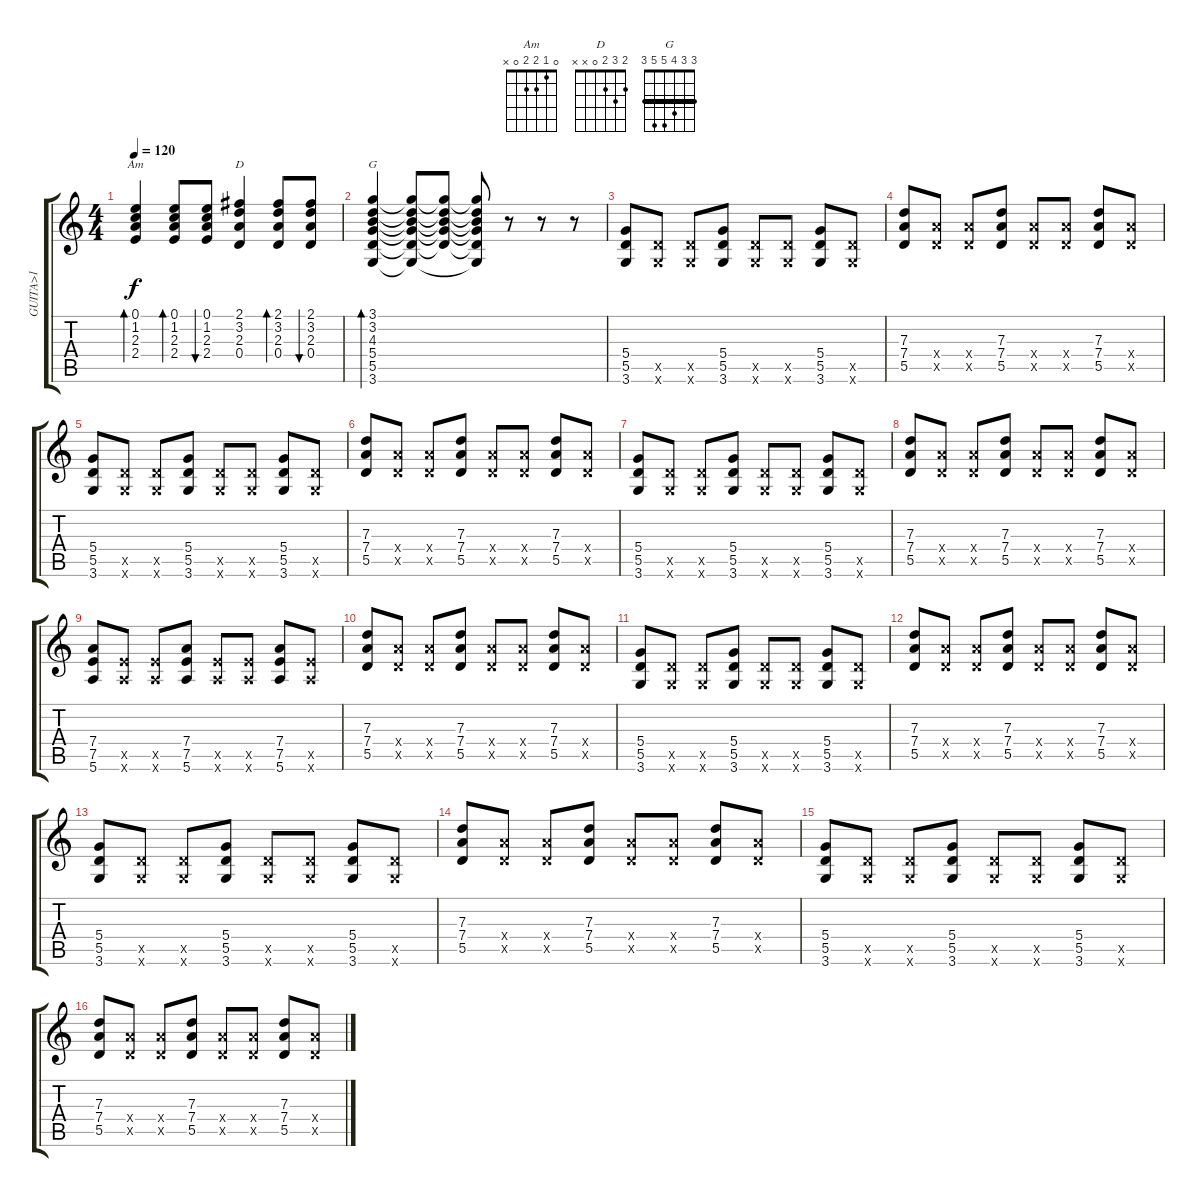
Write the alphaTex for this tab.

\track ("GUITA>1" "GUITA>1") {instrument acousticguitarnylon}
\staff {score tabs}
\tuning (E4 B3 G3 D3 A2 E2) {hide}
\chord ("Am" 0 1 2 2 0 x)
\chord ("D" 2 3 2 0 x x)
\chord ("G" 3 3 4 5 5 3) {barre 3}
\ts (4 4)
\tempo 120
\clef g2
\ks c
(0.1 1.2 2.3 2.4).4{bd 60 ch "Am" dy f} (0.1 1.2 2.3 2.4).8{bd 60} (0.1 1.2 2.3 2.4).8{bu 60} (2.1 3.2 2.3 0.4).4{ch "D"} (2.1 3.2 2.3 0.4).8{bd 60} (2.1 3.2 2.3 0.4).8{bu 60} |
(3.1 3.2 4.3 5.4 5.5 3.6).4{bd 60 ch "G"} (3.1{t} 3.2{t} 4.3{t} 5.4{t} 5.5{t} 3.6{t}).8 (3.1{t} 3.2{t} 4.3{t} 5.4{t} 5.5{t}).8 (3.1{t} 3.2{t} 4.3{t} 5.4{t} 5.5{t} 3.6{t}).8 r.8 r.8 r.8 |
(5.4 5.5 3.6).8 (5.5{x} 3.6{x}).8 (5.5{x} 3.6{x}).8 (5.4 5.5 3.6).8 (5.5{x} 3.6{x}).8 (5.5{x} 3.6{x}).8 (5.4 5.5 3.6).8 (5.5{x} 3.6{x}).8 |
(7.3 7.4 5.5).8 (7.4{x} 5.5{x}).8 (7.4{x} 5.5{x}).8 (7.3 7.4 5.5).8 (7.4{x} 5.5{x}).8 (7.4{x} 5.5{x}).8 (7.3 7.4 5.5).8 (7.4{x} 5.5{x}).8 |
(5.4 5.5 3.6).8 (5.5{x} 3.6{x}).8 (5.5{x} 3.6{x}).8 (5.4 5.5 3.6).8 (5.5{x} 3.6{x}).8 (5.5{x} 3.6{x}).8 (5.4 5.5 3.6).8 (5.5{x} 3.6{x}).8 |
(7.3 7.4 5.5).8 (7.4{x} 5.5{x}).8 (7.4{x} 5.5{x}).8 (7.3 7.4 5.5).8 (7.4{x} 5.5{x}).8 (7.4{x} 5.5{x}).8 (7.3 7.4 5.5).8 (7.4{x} 5.5{x}).8 |
(5.4 5.5 3.6).8 (5.5{x} 3.6{x}).8 (5.5{x} 3.6{x}).8 (5.4 5.5 3.6).8 (5.5{x} 3.6{x}).8 (5.5{x} 3.6{x}).8 (5.4 5.5 3.6).8 (5.5{x} 3.6{x}).8 |
(7.3 7.4 5.5).8 (7.4{x} 5.5{x}).8 (7.4{x} 5.5{x}).8 (7.3 7.4 5.5).8 (7.4{x} 5.5{x}).8 (7.4{x} 5.5{x}).8 (7.3 7.4 5.5).8 (7.4{x} 5.5{x}).8 |
(7.4 7.5 5.6).8 (7.5{x} 5.6{x}).8 (7.5{x} 5.6{x}).8 (7.4 7.5 5.6).8 (7.5{x} 5.6{x}).8 (7.5{x} 5.6{x}).8 (7.4 7.5 5.6).8 (7.5{x} 5.6{x}).8 |
(7.3 7.4 5.5).8 (7.4{x} 5.5{x}).8 (7.4{x} 5.5{x}).8 (7.3 7.4 5.5).8 (7.4{x} 5.5{x}).8 (7.4{x} 5.5{x}).8 (7.3 7.4 5.5).8 (7.4{x} 5.5{x}).8 |
(5.4 5.5 3.6).8 (5.5{x} 3.6{x}).8 (5.5{x} 3.6{x}).8 (5.4 5.5 3.6).8 (5.5{x} 3.6{x}).8 (5.5{x} 3.6{x}).8 (5.4 5.5 3.6).8 (5.5{x} 3.6{x}).8 |
(7.3 7.4 5.5).8 (7.4{x} 5.5{x}).8 (7.4{x} 5.5{x}).8 (7.3 7.4 5.5).8 (7.4{x} 5.5{x}).8 (7.4{x} 5.5{x}).8 (7.3 7.4 5.5).8 (7.4{x} 5.5{x}).8 |
(5.4 5.5 3.6).8 (5.5{x} 3.6{x}).8 (5.5{x} 3.6{x}).8 (5.4 5.5 3.6).8 (5.5{x} 3.6{x}).8 (5.5{x} 3.6{x}).8 (5.4 5.5 3.6).8 (5.5{x} 3.6{x}).8 |
(7.3 7.4 5.5).8 (7.4{x} 5.5{x}).8 (7.4{x} 5.5{x}).8 (7.3 7.4 5.5).8 (7.4{x} 5.5{x}).8 (7.4{x} 5.5{x}).8 (7.3 7.4 5.5).8 (7.4{x} 5.5{x}).8 |
(5.4 5.5 3.6).8 (5.5{x} 3.6{x}).8 (5.5{x} 3.6{x}).8 (5.4 5.5 3.6).8 (5.5{x} 3.6{x}).8 (5.5{x} 3.6{x}).8 (5.4 5.5 3.6).8 (5.5{x} 3.6{x}).8 |
(7.3 7.4 5.5).8 (7.4{x} 5.5{x}).8 (7.4{x} 5.5{x}).8 (7.3 7.4 5.5).8 (7.4{x} 5.5{x}).8 (7.4{x} 5.5{x}).8 (7.3 7.4 5.5).8 (7.4{x} 5.5{x}).8
